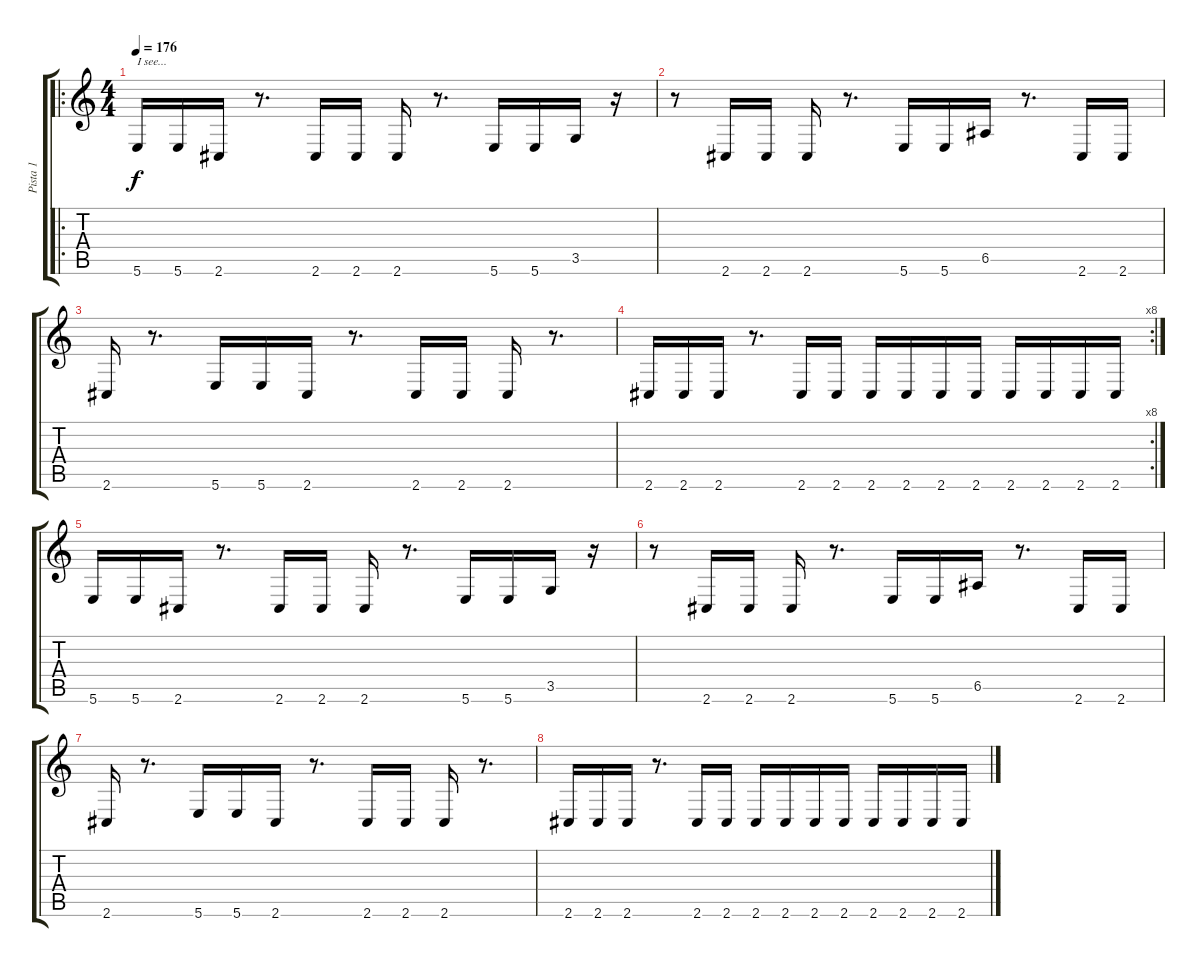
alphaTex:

\track ("Pista 1" "Pista 1") {instrument distortionguitar}
\staff {score tabs}
\tuning (B3 Gb3 D3 A2 E2 B1) {hide}
\ro
\ts (4 4)
\tempo 176
\clef g2
\ks c
5.6.16{txt "I see..." dy f} 5.6.16 2.6.16 r.8{d} 2.6.16 2.6.16 2.6.16 r.8{d} 5.6.16 5.6.16 3.5.16 r.16 |
r.8 2.6.16 2.6.16 2.6.16 r.8{d} 5.6.16 5.6.16 6.5.16 r.8{d} 2.6.16 2.6.16 |
2.6.16 r.8{d} 5.6.16 5.6.16 2.6.16 r.8{d} 2.6.16 2.6.16 2.6.16 r.8{d} |
\rc 8
2.6.16 2.6.16 2.6.16 r.8{d} 2.6.16 2.6.16 2.6.16 2.6.16 2.6.16 2.6.16 2.6.16 2.6.16 2.6.16 2.6.16 |
5.6.16{volume 0} 5.6.16 2.6.16 r.8{d} 2.6.16 2.6.16 2.6.16 r.8{d} 5.6.16 5.6.16 3.5.16 r.16 |
r.8 2.6.16 2.6.16 2.6.16 r.8{d} 5.6.16 5.6.16 6.5.16 r.8{d} 2.6.16 2.6.16 |
2.6.16 r.8{d} 5.6.16 5.6.16 2.6.16 r.8{d} 2.6.16 2.6.16 2.6.16 r.8{d} |
2.6.16 2.6.16 2.6.16 r.8{d} 2.6.16 2.6.16 2.6.16 2.6.16 2.6.16 2.6.16 2.6.16 2.6.16 2.6.16 2.6.16
